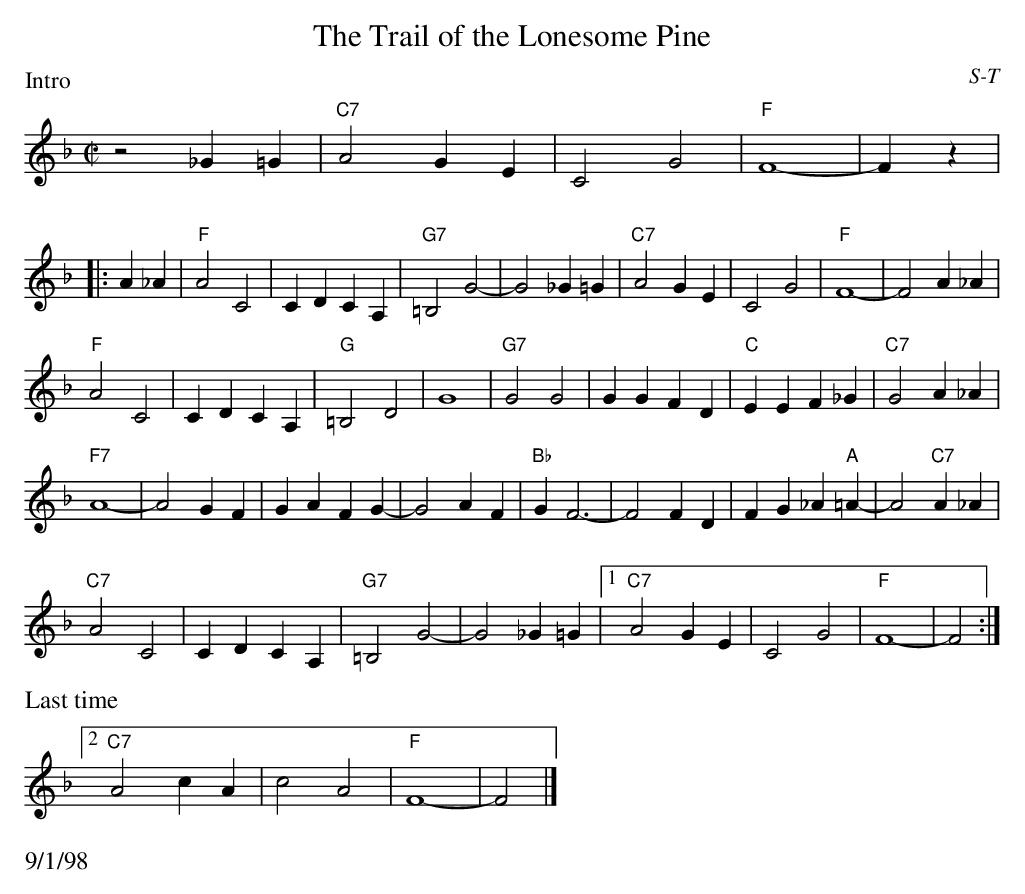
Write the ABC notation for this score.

X:1
T: Trail of the Lonesome Pine, The
C: S-T
M: C|
P: Intro
K: F
z4 _G2=G2| "C7"A4 G2E2| C4 G4| "F"F8-| F2z2 |
P:
|:A2_A2| \
"F"A4 C4| C2D2 C2A,2| "G7"=B,4 G4-| G4 _G2=G2| "C7"A4 G2E2| C4 G4| "F"F8-| F4 A2_A2|
"F"A4 C4| C2D2 C2A,2| "G"=B,4 D4| G8| "G7"G4 G4| G2G2 F2D2| "C"E2E2 F2_G2| "C7"G4 A2_A2|
"F7"A8-| A4 G2F2| G2A2 F2G2-| G4 A2F2| "Bb"G2 F6-| F4 F2D2| F2G2 _A2"A"=A2-| A4 "C7"A2_A2|
%%vskip 5pt
"C7"A4 C4| C2D2 C2A,2| "G7"=B,4 G4-| G4 _G2=G2 |1 \
  "C7"A4 G2E2| C4 G4| "F"F8-| F4 :|
%%text Last time
%%vskip 4pt
[2 "C7"A4 c2A2| c4 A4| "F"F8-| F4 |]
